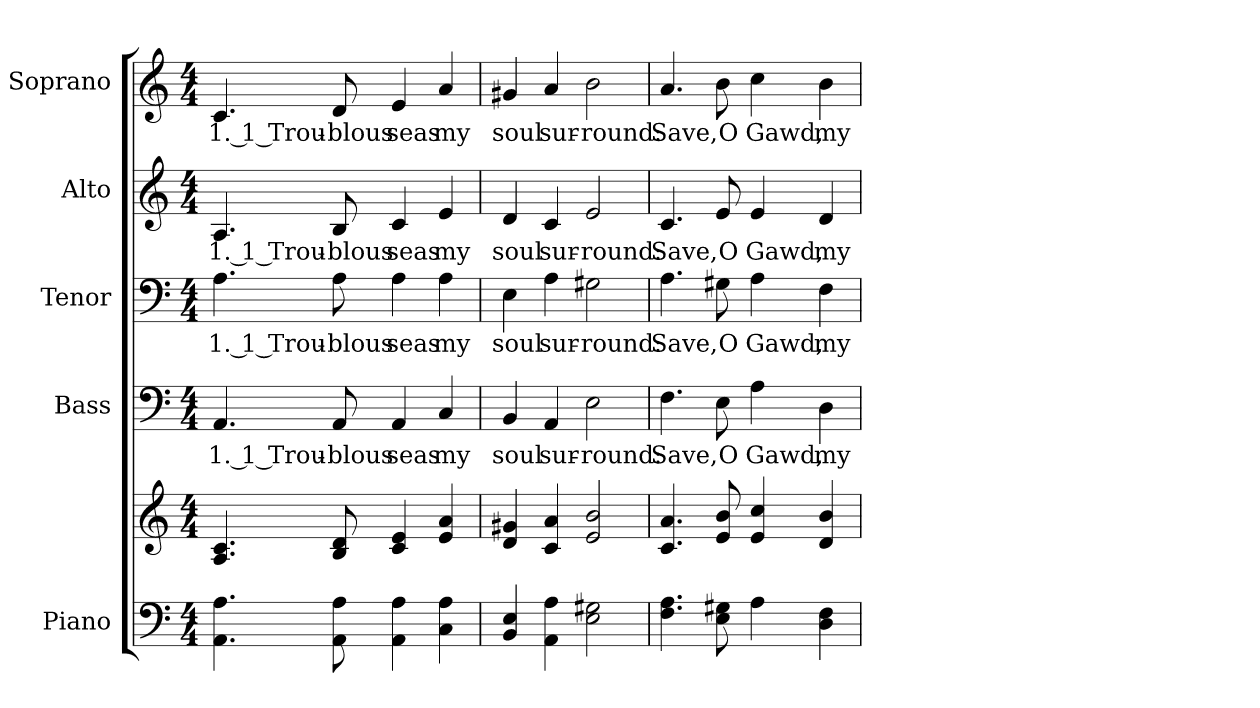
**kern	**kern	**kern	**text	**kern	**text	**kern	**text	**kern	**text
*part5	*part5	*part4	*part4	*part3	*part3	*part2	*part2	*part1	*part1
*staff6	*staff5	*staff4	*staff4	*staff3	*staff3	*staff2	*staff2	*staff1	*staff1
*I"Piano	*	*I"Bass	*	*I"Tenor	*	*I"Alto	*	*I"Soprano	*
*I'Pno.	*	*I'B.	*	*I'T.	*	*I'A.	*	*I'S.	*
!!LO:PB:g=z
*clefF4	*clefG2	*clefF4	*	*clefF4	*	*clefG2	*	*clefG2	*
*k[]	*k[]	*k[]	*	*k[]	*	*k[]	*	*k[]	*
*C:	*C:	*C:	*	*C:	*	*C:	*	*C:	*
*M4/4	*M4/4	*M4/4	*	*M4/4	*	*M4/4	*	*M4/4	*
*MM120	*MM120	*MM120	*	*MM120	*	*MM120	*	*MM120	*
=1	=1	=1	=1	=1	=1	=1	=1	=1	=1
!	!	!	!LO:LY:b:color=#000000	!	!	!	!	!	!
!	!	!	!	!	!LO:LY:b:color=#000000	!	!	!	!
!	!	!	!	!	!	!	!LO:LY:b:color=#000000	!	!
!	!	!	!	!	!	!	!	!	!LO:LY:b:color=#000000
4.AAi\ 4.Ai	4.Ai/ 4.ci	4.AAi/	1. 1 Trou-	4.Ai\	1. 1 Trou-	4.Ai/	1. 1 Trou-	4.ci/	1. 1 Trou-
!	!	!	!LO:LY:b:color=#000000	!	!	!	!	!	!
!	!	!	!	!	!LO:LY:b:color=#000000	!	!	!	!
!	!	!	!	!	!	!	!LO:LY:b:color=#000000	!	!
!	!	!	!	!	!	!	!	!	!LO:LY:b:color=#000000
8AAi\ 8Ai	8Bi/ 8di	8AAi/	-blous	8Ai\	-blous	8Bi/	-blous	8di/	-blous
!	!	!	!LO:LY:b:color=#000000	!	!	!	!	!	!
!	!	!	!	!	!LO:LY:b:color=#000000	!	!	!	!
!	!	!	!	!	!	!	!LO:LY:b:color=#000000	!	!
!	!	!	!	!	!	!	!	!	!LO:LY:b:color=#000000
4AAi\ 4Ai	4ci/ 4ei	4AAi/	seas	4Ai\	seas	4ci/	seas	4ei/	seas
!	!	!	!LO:LY:b:color=#000000	!	!	!	!	!	!
!	!	!	!	!	!LO:LY:b:color=#000000	!	!	!	!
!	!	!	!	!	!	!	!LO:LY:b:color=#000000	!	!
!	!	!	!	!	!	!	!	!	!LO:LY:b:color=#000000
4Ci\ 4Ai	4ei/ 4ai	4Ci/	my	4Ai\	my	4ei/	my	4ai/	my
=2	=2	=2	=2	=2	=2	=2	=2	=2	=2
!	!	!	!LO:LY:b:color=#000000	!	!	!	!	!	!
!	!	!	!	!	!LO:LY:b:color=#000000	!	!	!	!
!	!	!	!	!	!	!	!LO:LY:b:color=#000000	!	!
!	!	!	!	!	!	!	!	!	!LO:LY:b:color=#000000
4BBi/ 4Ei	4di/ 4g#Xi	4BBi/	soul	4Ei\	soul	4di/	soul	4g#Xi/	soul
!	!	!	!LO:LY:b:color=#000000	!	!	!	!	!	!
!	!	!	!	!	!LO:LY:b:color=#000000	!	!	!	!
!	!	!	!	!	!	!	!LO:LY:b:color=#000000	!	!
!	!	!	!	!	!	!	!	!	!LO:LY:b:color=#000000
4AAi\ 4Ai	4ci/ 4ai	4AAi/	sur-	4Ai\	sur-	4ci/	sur-	4ai/	sur-
!	!	!	!LO:LY:b:color=#000000	!	!	!	!	!	!
!	!	!	!	!	!LO:LY:b:color=#000000	!	!	!	!
!	!	!	!	!	!	!	!LO:LY:b:color=#000000	!	!
!	!	!	!	!	!	!	!	!	!LO:LY:b:color=#000000
2Ei\ 2G#Xi	2ei/ 2bi	2Ei\	-round:	2G#Xi\	-round:	2ei/	-round:	2bi\	-round:
!!LO:PB:g=z
=3	=3	=3	=3	=3	=3	=3	=3	=3	=3
!	!	!	!LO:LY:b:color=#000000	!	!	!	!	!	!
!	!	!	!	!	!LO:LY:b:color=#000000	!	!	!	!
!	!	!	!	!	!	!	!LO:LY:b:color=#000000	!	!
!	!	!	!	!	!	!	!	!	!LO:LY:b:color=#000000
4.Fi\ 4.Ai	4.ci/ 4.ai	4.Fi\	Save,	4.Ai\	Save,	4.ci/	Save,	4.ai/	Save,
!	!	!	!LO:LY:b:color=#000000	!	!	!	!	!	!
!	!	!	!	!	!LO:LY:b:color=#000000	!	!	!	!
!	!	!	!	!	!	!	!LO:LY:b:color=#000000	!	!
!	!	!	!	!	!	!	!	!	!LO:LY:b:color=#000000
8Ei\ 8G#Xi	8ei/ 8bi	8Ei\	O	8G#Xi\	O	8ei/	O	8bi\	O
!	!	!	!LO:LY:b:color=#000000	!	!	!	!	!	!
!	!	!	!	!	!LO:LY:b:color=#000000	!	!	!	!
!	!	!	!	!	!	!	!LO:LY:b:color=#000000	!	!
!	!	!	!	!	!	!	!	!	!LO:LY:b:color=#000000
4Ai\	4ei/ 4cci	4Ai\	Gawd,	4Ai\	Gawd,	4ei/	Gawd,	4cci\	Gawd,
!	!	!	!LO:LY:b:color=#000000	!	!	!	!	!	!
!	!	!	!	!	!LO:LY:b:color=#000000	!	!	!	!
!	!	!	!	!	!	!	!LO:LY:b:color=#000000	!	!
!	!	!	!	!	!	!	!	!	!LO:LY:b:color=#000000
4Di\ 4Fi	4di/ 4bi	4Di\	my	4Fi\	my	4di/	my	4bi\	my
=	=	=	=	=	=	=	=	=	=
*-	*-	*-	*-	*-	*-	*-	*-	*-	*-
